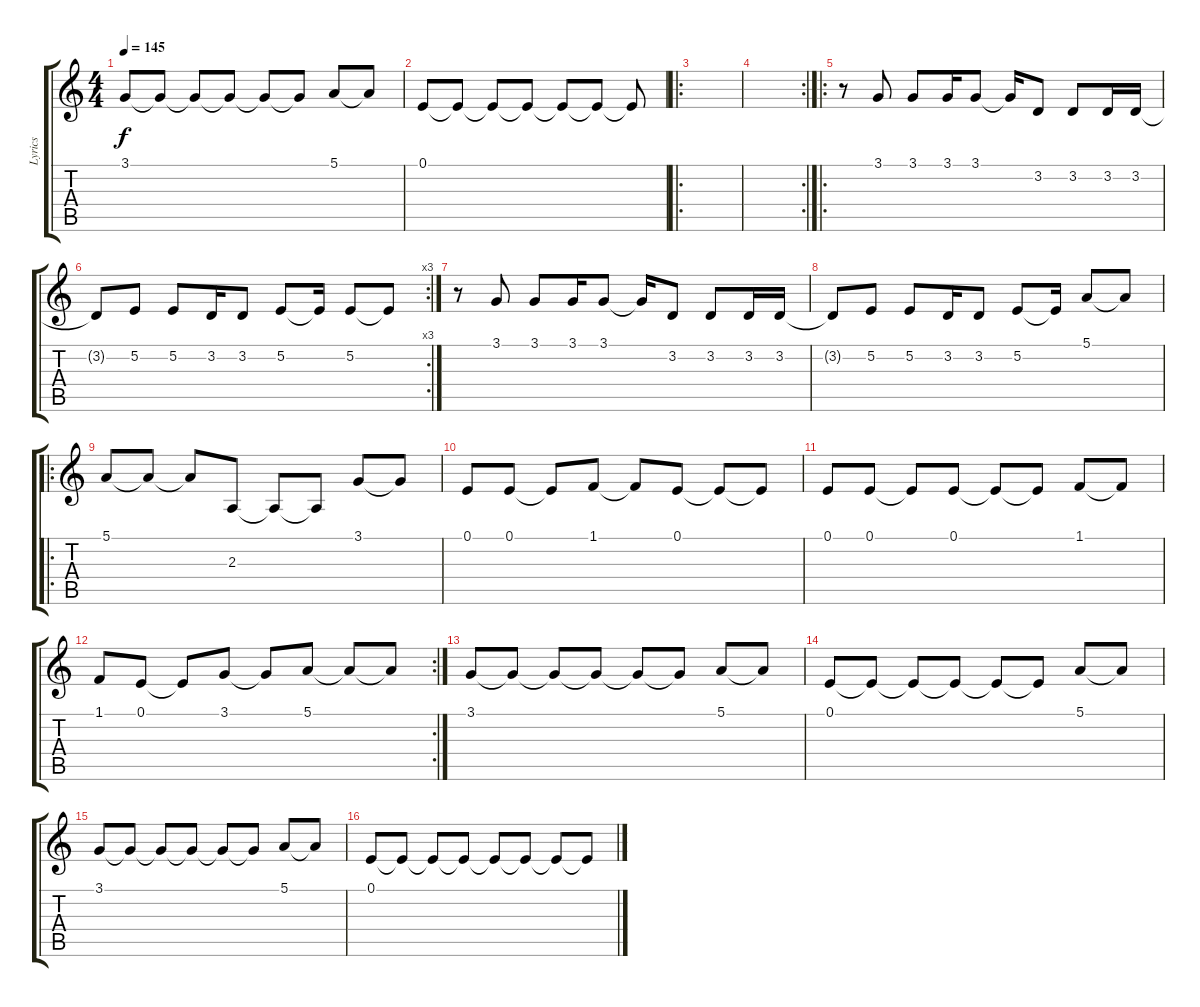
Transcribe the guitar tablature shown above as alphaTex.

\track ("Lyrics" "Lyrics") {instrument oboe}
\staff {score tabs}
\tuning (E4 B3 G3 D3 A2 E2) {hide}
\ts (4 4)
\tempo 145
\clef g2
\ks c
3.1.8{dy f} 3.1{t}.8 3.1{t}.8 3.1{t}.8 3.1{t}.8 3.1{t}.8 5.1.8 5.1{t}.8 |
0.1.8 0.1{t}.8 0.1{t}.8{volume 13} 0.1{t}.8{volume 9} 0.1{t}.8{volume 6} 0.1{t}.8{volume 5} 0.1{t}.8 |
\ro
|
\rc 2
|
\ro
r.8 3.1.8 3.1.8 3.1.16 3.1.8 3.1{t}.16 3.2.8 3.2.8 3.2.16 3.2.16 |
\rc 3
3.2{t}.8 5.2.8 5.2.8 3.2.16 3.2.8 5.2.8 5.2{t}.16 5.2.8 5.2{t}.8 |
r.8 3.1.8 3.1.8 3.1.16 3.1.8 3.1{t}.16 3.2.8 3.2.8 3.2.16 3.2.16 |
3.2{t}.8 5.2.8 5.2.8 3.2.16 3.2.8 5.2.8 5.2{t}.16 5.1.8 5.1{t}.8 |
\ro
5.1.8 5.1{t}.8 5.1{t}.8 2.3.8 2.3{t}.8 2.3{t}.8 3.1.8 3.1{t}.8 |
0.1.8 0.1.8 0.1{t}.8 1.1.8 1.1{t}.8 0.1.8 0.1{t}.8 0.1{t}.8 |
0.1.8 0.1.8 0.1{t}.8 0.1.8 0.1{t}.8 0.1{t}.8 1.1.8 1.1{t}.8 |
\rc 2
1.1.8 0.1.8 0.1{t}.8 3.1.8 3.1{t}.8 5.1.8 5.1{t}.8 5.1{t}.8 |
3.1.8 3.1{t}.8 3.1{t}.8 3.1{t}.8 3.1{t}.8 3.1{t}.8 5.1.8 5.1{t}.8 |
0.1.8 0.1{t}.8 0.1{t}.8 0.1{t}.8 0.1{t}.8 0.1{t}.8 5.1.8 5.1{t}.8 |
3.1.8 3.1{t}.8 3.1{t}.8 3.1{t}.8 3.1{t}.8 3.1{t}.8 5.1.8 5.1{t}.8 |
0.1.8 0.1{t}.8 0.1{t}.8 0.1{t}.8 0.1{t}.8 0.1{t}.8{volume 13} 0.1{t}.8{volume 10} 0.1{t}.8{volume 6}
